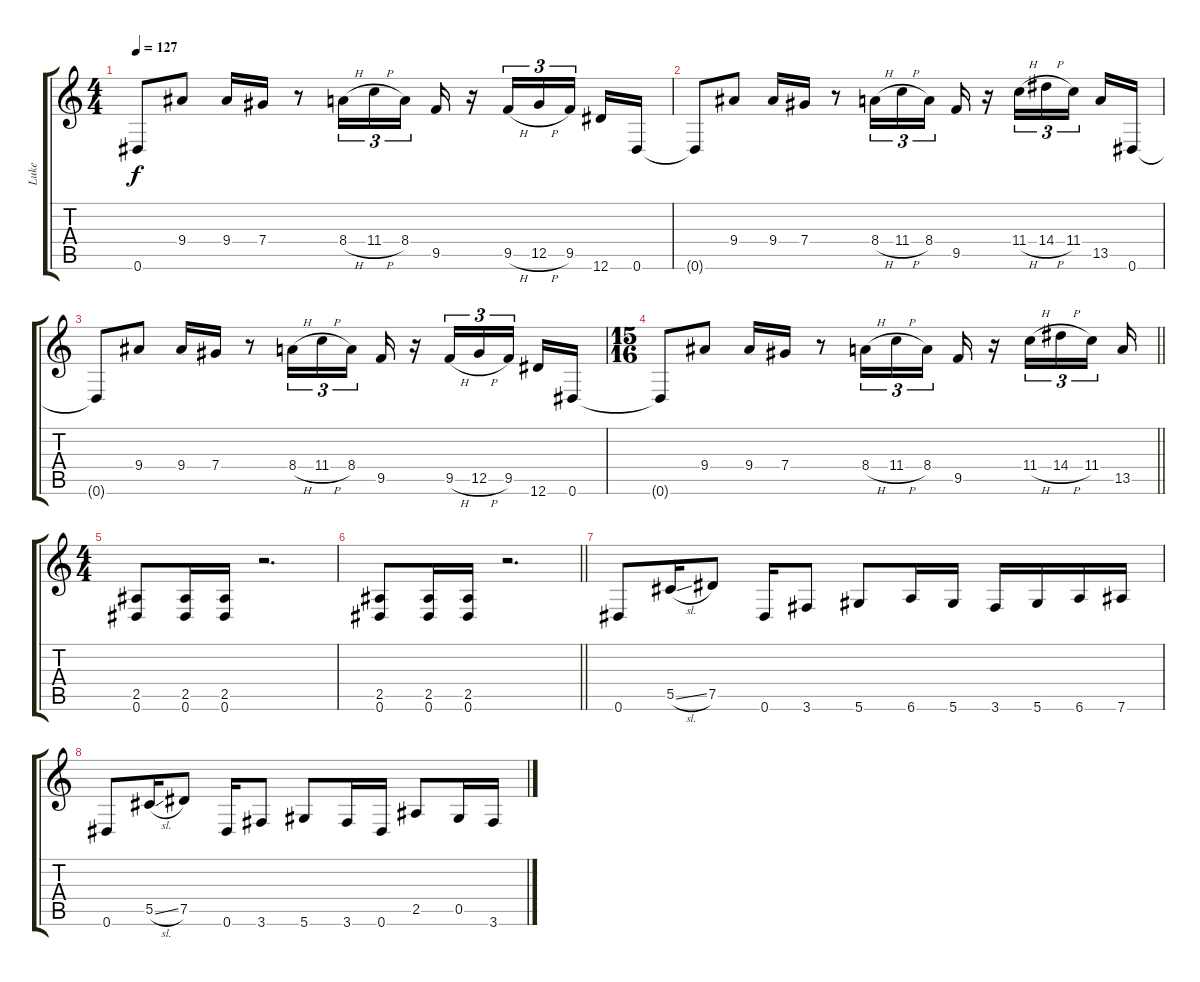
\track ("Luke" "Luke") {instrument overdrivenguitar}
\staff {score tabs}
\tuning (Eb4 Bb3 Gb3 Db3 Ab2 Eb2) {hide}
\ts (4 4)
\tempo 127
\clef g2
\ks c
0.6.8{dy f} 9.4.8 9.4.16 7.4.16 r.8 8.4{h}.16{tu (3 2)} 11.4{h}.16{tu (3 2)} 8.4.16{tu (3 2) beam splitsecondary} 9.5.16 r.16 9.5{h}.16{tu (3 2)} 12.5{h}.16{tu (3 2)} 9.5.16{tu (3 2) beam splitsecondary} 12.6.16 0.6.16 |
0.6{t}.8 9.4.8 9.4.16 7.4.16 r.8 8.4{h}.16{tu (3 2)} 11.4{h}.16{tu (3 2)} 8.4.16{tu (3 2) beam splitsecondary} 9.5.16 r.16 11.4{h}.16{tu (3 2)} 14.4{h}.16{tu (3 2)} 11.4.16{tu (3 2) beam splitsecondary} 13.5.16 0.6.16 |
0.6{t}.8 9.4.8 9.4.16 7.4.16 r.8 8.4{h}.16{tu (3 2)} 11.4{h}.16{tu (3 2)} 8.4.16{tu (3 2) beam splitsecondary} 9.5.16 r.16 9.5{h}.16{tu (3 2)} 12.5{h}.16{tu (3 2)} 9.5.16{tu (3 2) beam splitsecondary} 12.6.16 0.6.16 |
\ts (15 16)
\barLineRight lightlight
0.6{t}.8 9.4.8 9.4.16 7.4.16 r.8 8.4{h}.16{tu (3 2)} 11.4{h}.16{tu (3 2)} 8.4.16{tu (3 2)} 9.5.16 r.16 11.4{h}.16{tu (3 2)} 14.4{h}.16{tu (3 2)} 11.4.16{tu (3 2) beam splitsecondary} 13.5.16 |
\ts (4 4)
(2.5 0.6).8 (2.5 0.6).16 (2.5 0.6).16 r.2{d} |
\barLineRight lightlight
(2.5 0.6).8 (2.5 0.6).16 (2.5 0.6).16 r.2{d} |
0.6.8 5.5{sl}.16 7.5.8 0.6.16 3.6.8 5.6.8 6.6.16 5.6.16 3.6.16 5.6.16 6.6.16 7.6.16 |
0.6.8 5.5{sl}.16 7.5.8 0.6.16 3.6.8 5.6.8 3.6.16 0.6.16 2.5.8 0.5.16 3.6.16
